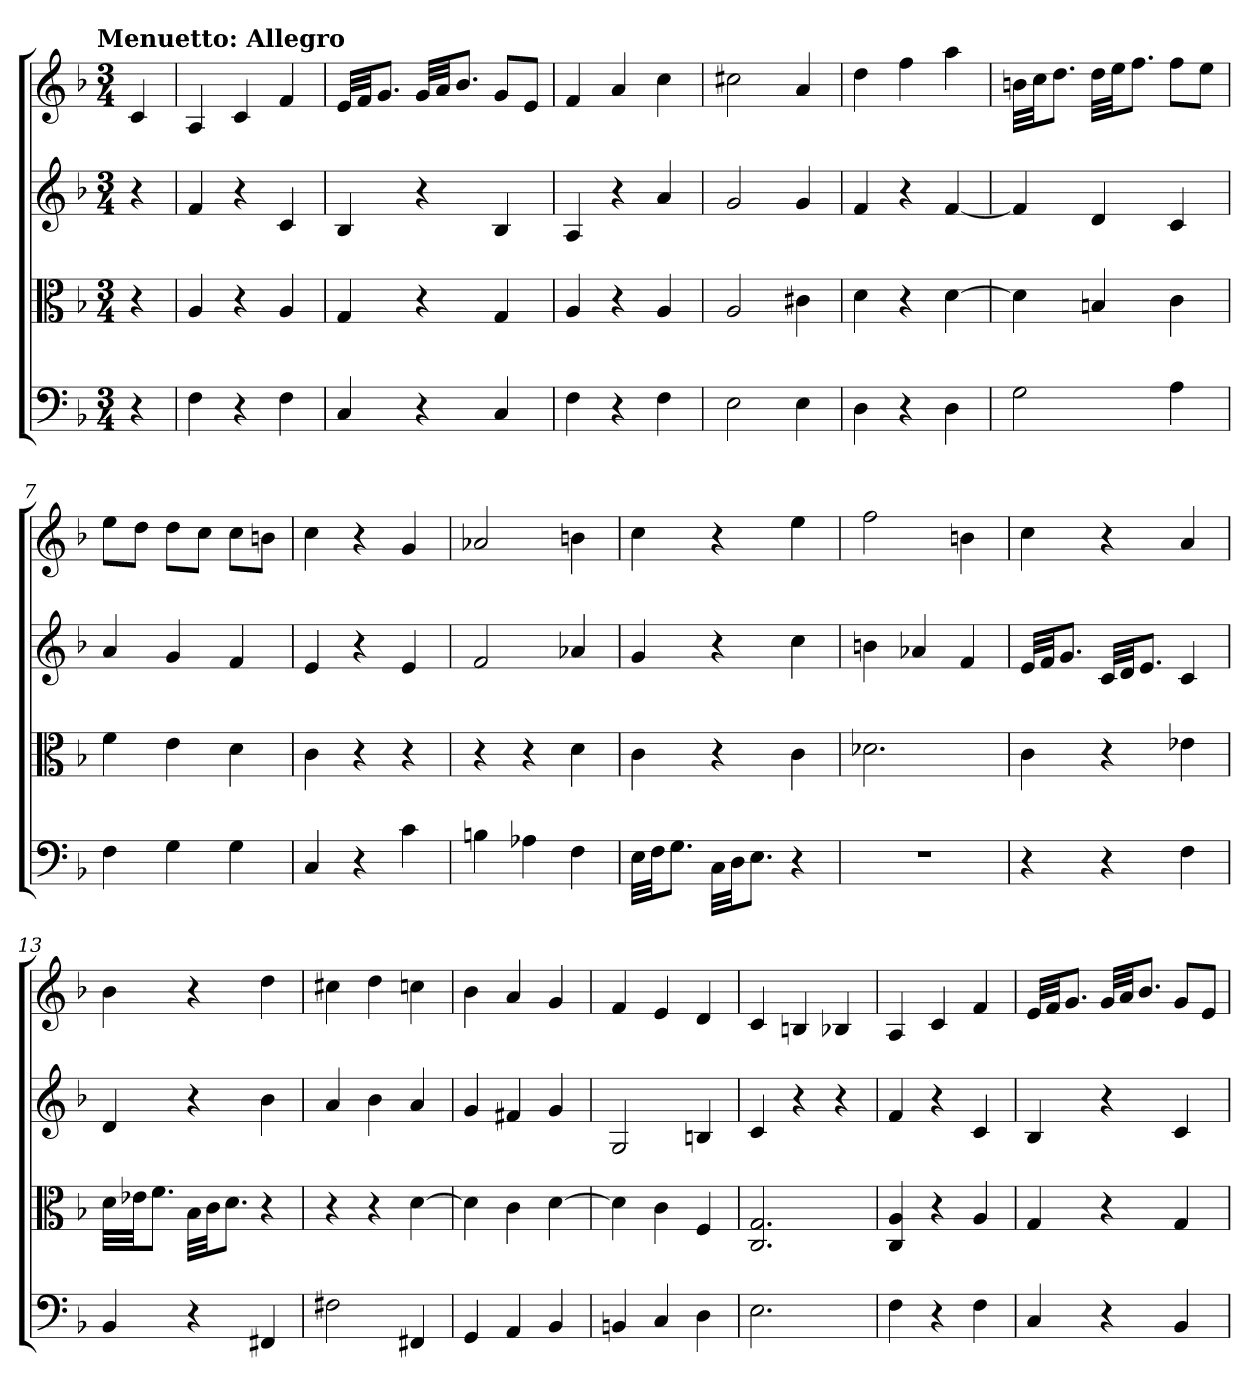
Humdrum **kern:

**kern	**kern	**kern	**kern
*part4	*part3	*part2	*part1
*staff4	*staff3	*staff2	*staff1
*clefF4	*clefC3	*	*
*k[b-]	*k[b-]	*k[b-]	*k[b-]
*F:	*F:	*F:	*F:
!!LO:TX:omd:t=Menuetto&colon; Allegro
*M3/4	*M3/4	*M3/4	*M3/4
*MM132	*MM132	*MM132	*MM132
=	=	=	=
4r	4r	4r	4c
=1	=1	=1	=1
4F	4A	4f	4A
4r	4r	4r	4c
4F	4A	4c	4f
=2	=2	=2	=2
4C	4G	4B-	32eLLL
.	.	.	32fJJ
.	.	.	8.gJ
4r	4r	4r	32gLLL
.	.	.	32aJJ
.	.	.	8.b-J
4C	4G	4B-	8gL
.	.	.	8eJ
=3	=3	=3	=3
4F	4A	4A	4f
4r	4r	4r	4a
4F	4A	4a	4cc
=4	=4	=4	=4
2E	2A	2g	2cc#X
4E	4c#X	4g	4a
=5	=5	=5	=5
4D	4d	4f	4dd
4r	4r	4r	4ff
4D	[4d	[4f	4aa
=6	=6	=6	=6
2G	4d]	4f]	32bnLLL
.	.	.	32ccJJ
.	.	.	8.ddJ
.	4Bn	4d	32ddLLL
.	.	.	32eeJJ
.	.	.	8.ffJ
4A	4c	4c	8ffL
.	.	.	8eeJ
=7	=7	=7	=7
4F	4f	4a	8eeL
.	.	.	8ddJ
4G	4e	4g	8ddL
.	.	.	8ccJ
4G	4d	4f	8ccL
.	.	.	8bnJ
=8	=8	=8	=8
4C	4c	4e	4cc
4r	4r	4r	4r
4c	4r	4e	4g
=9	=9	=9	=9
4Bn	4r	2f	2a-X
4A-X	4r	.	.
4F	4d	4a-X	4bn
=10	=10	=10	=10
32E\LLL	4c	4g	4cc
32F\JJ	.	.	.
8.G\J	.	.	.
32C\LLL	4r	4r	4r
32D\JJ	.	.	.
8.E\J	.	.	.
4r	4c	4cc	4ee
=11	=11	=11	=11
2.r	2.d-X	4bn	2ff
.	.	4a-X	.
.	.	4f	4bn
=12	=12	=12	=12
4r	4c	32eLLL	4cc
.	.	32fJJ	.
.	.	8.gJ	.
4r	4r	32cLLL	4r
.	.	32dJJ	.
.	.	8.eJ	.
4F	4e-X	4c	4a
=13	=13	=13	=13
4BB-	32d\LLL	4d	4b-
.	32e-X\JJ	.	.
.	8.f\J	.	.
4r	32B-\LLL	4r	4r
.	32c\JJ	.	.
.	8.d\J	.	.
4FF#X	4r	4b-	4dd
=14	=14	=14	=14
2F#X	4r	4a	4cc#X
.	4r	4b-	4dd
4FF#X	[4d	4a	4ccn
=15	=15	=15	=15
4GG	4d]	4g	4b-
4AA	4c	4f#X	4a
4BB-	[4d	4g	4g
=16	=16	=16	=16
4BBn	4d]	2G	4f
4C	4c	.	4e
4D	4F	4Bn	4d
=17	=17	=17	=17
2.E	2.C 2.G	4c	4c
.	.	4r	4Bn
.	.	4r	4B-X
=18	=18	=18	=18
4F	4C 4A	4f	4A
4r	4r	4r	4c
4F	4A	4c	4f
=19	=19	=19	=19
4C	4G	4B-	32eLLL
.	.	.	32fJJ
.	.	.	8.gJ
4r	4r	4r	32gLLL
.	.	.	32aJJ
.	.	.	8.b-J
4BB-	4G	4c	8gL
.	.	.	8eJ
=	=	=	=
*-	*-	*-	*-
